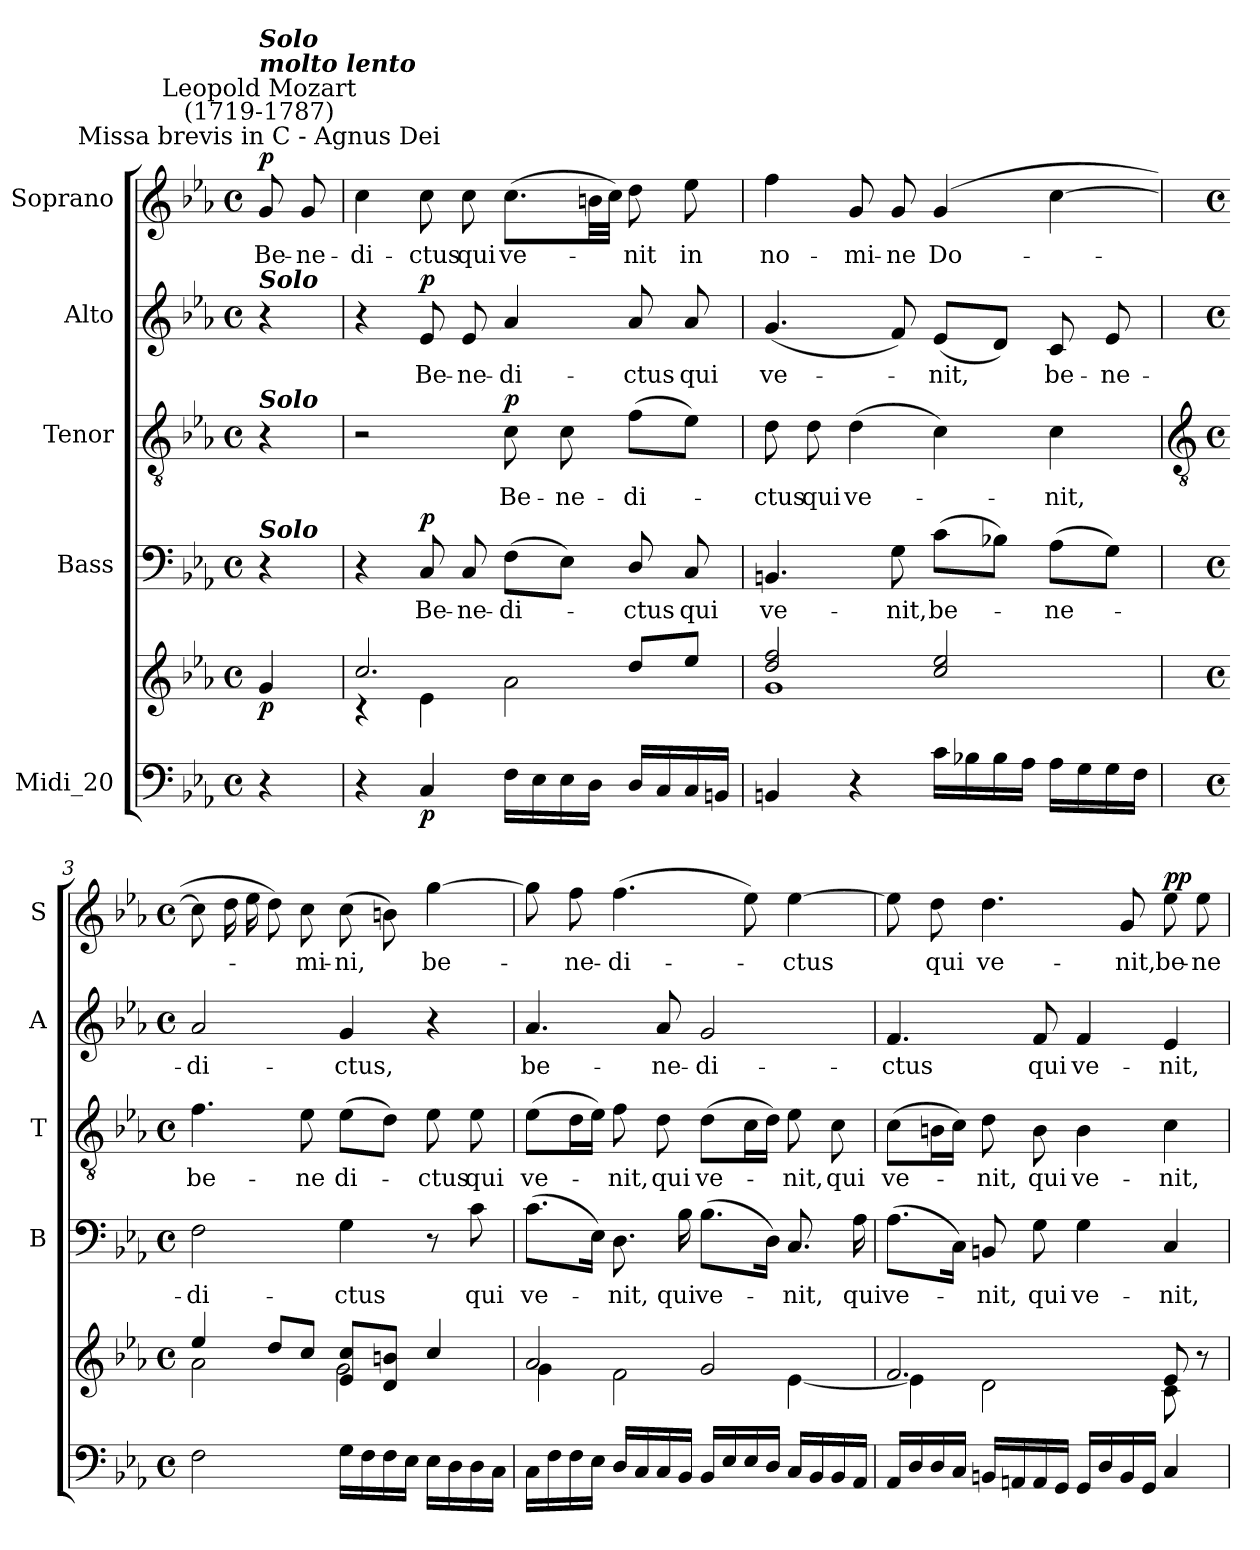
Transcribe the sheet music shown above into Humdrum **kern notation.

**kern	**kern	**dynam	**kern	**text	**dynam	**kern	**text	**dynam	**kern	**text	**dynam	**kern	**text	**dynam
*part5	*part5	*part5	*part4	*part4	*part4	*part3	*part3	*part3	*part2	*part2	*part2	*part1	*part1	*part1
*staff6	*staff5	*staff5/6	*staff4	*staff4	*staff4	*staff3	*staff3	*staff3	*staff2	*staff2	*staff2	*staff1	*staff1	*staff1
*I"Midi_20	*	*	*I"Bass	*	*	*I"Tenor	*	*	*I"Alto	*	*	*I"Soprano	*	*
*	*	*	*I'B	*	*	*I'T	*	*	*I'A	*	*	*I'S	*	*
*clefF4	*clefG2	*	*clefF4	*	*	*clefGv2	*	*	*clefG2	*	*	*clefG2	*	*
*k[b-e-a-]	*k[b-e-a-]	*	*k[b-e-a-]	*	*	*k[b-e-a-]	*	*	*k[b-e-a-]	*	*	*k[b-e-a-]	*	*
*E-:	*E-:	*	*E-:	*	*	*E-:	*	*	*E-:	*	*	*E-:	*	*
*M4/4	*M4/4	*	*M4/4	*	*	*M4/4	*	*	*M4/4	*	*	*M4/4	*	*
*met(c)	*met(c)	*	*met(c)	*	*	*met(c)	*	*	*met(c)	*	*	*met(c)	*	*
=	=	=	=	=	=	=	=	=	=	=	=	=	=	=
*	*^	*	*	*	*	*	*	*	*	*	*	*	*	*
!	!	!	!	!	!	!	!	!	!	!	!	!	!LO:TX:a:cj:t=Missa brevis in C - Agnus Dei	!	!
!	!	!	!	!	!	!	!	!	!	!	!	!	!LO:TX:a:cj:t=Leopold Mozart\n(1719-1787)	!	!
!	!	!	!	!	!	!	!	!	!	!	!	!	!LO:TX:a:Bi:t=molto lento	!	!
!	!	!	!	!	!	!	!	!	!	!	!	!	!LO:TX:a:Bi:t=Solo	!	!
!	!	!	!	!	!	!	!	!	!	!LO:TX:a:Bi:t=Solo	!	!	!	!	!
!	!	!	!	!	!	!	!LO:TX:a:Bi:t=Solo	!	!	!	!	!	!	!	!
!	!	!	!	!LO:TX:a:Bi:t=Solo	!	!	!	!	!	!	!	!	!	!	!
!	!	!	!LO:DY:b	!	!	!	!	!	!	!	!	!	!	!LO:LY:b	!LO:DY:b
4r	4g/	4ryy	p	4r	.	.	4r	.	.	4r	.	.	8g	Be-	p
!	!	!	!	!	!	!	!	!	!	!	!	!	!	!LO:LY:b	!
.	.	.	.	.	.	.	.	.	.	.	.	.	8g	-ne-	.
=1	=1	=1	=1	=1	=1	=1	=1	=1	=1	=1	=1	=1	=1	=1	=1
!	!	!	!	!	!	!	!	!	!	!	!	!	!	!LO:LY:b	!
4r	2.cc/	4r	.	4r	.	.	2r	.	.	4r	.	.	4cc	-di-	.
!	!	!	!LO:DY:b=2	!	!LO:LY:b	!LO:DY:b	!	!	!	!	!LO:LY:b	!LO:DY:b	!	!LO:LY:b	!
4C	.	4e-\	p	8C	Be-	p	.	.	.	8e-	Be-	p	8cc	-ctus	.
!	!	!	!	!	!LO:LY:b	!	!	!	!	!	!LO:LY:b	!	!	!LO:LY:b	!
.	.	.	.	8C	-ne-	.	.	.	.	8e-	-ne-	.	8cc	qui	.
!	!	!	!	!	!LO:LY:b	!	!	!LO:LY:b	!LO:DY:b	!	!LO:LY:b	!	!	!LO:LY:b	!
16FLL	.	2a-\	.	(>8FL	-di-	.	8c	Be-	p	4a-	-di-	.	(>8.ccL	ve-	.
16E-	.	.	.	.	.	.	.	.	.	.	.	.	.	.	.
!	!	!	!	!	!	!	!	!LO:LY:b	!	!	!	!	!	!	!
16E-	.	.	.	8E-J)	.	.	8c	-ne-	.	.	.	.	.	.	.
16DJJ	.	.	.	.	.	.	.	.	.	.	.	.	32bnLL	.	.
.	.	.	.	.	.	.	.	.	.	.	.	.	32ccJJJ)	.	.
!	!	!	!	!	!LO:LY:b	!	!	!LO:LY:b	!	!	!LO:LY:b	!	!	!LO:LY:b	!
16DLL	8dd/L	.	.	8D/	ctus	.	(>8fL	-di-	.	8a-	-ctus	.	8dd	nit	.
16C	.	.	.	.	.	.	.	.	.	.	.	.	.	.	.
!	!	!	!	!	!LO:LY:b	!	!	!	!	!	!LO:LY:b	!	!	!LO:LY:b	!
16C	8ee-/J	.	.	8C	qui	.	8e-J)	.	.	8a-	qui	.	8ee-	in	.
16BBnJJ	.	.	.	.	.	.	.	.	.	.	.	.	.	.	.
=2	=2	=2	=2	=2	=2	=2	=2	=2	=2	=2	=2	=2	=2	=2	=2
!	!	!	!	!	!LO:LY:b	!	!	!LO:LY:b	!	!	!LO:LY:b	!	!	!LO:LY:b	!
4BBn	2dd/ 2ff/	1g\	.	4.BBn	ve-	.	8d	ctus	.	(<4.g	ve-	.	4ff	no-	.
!	!	!	!	!	!	!	!	!LO:LY:b	!	!	!	!	!	!	!
.	.	.	.	.	.	.	8d	qui	.	.	.	.	.	.	.
!	!	!	!	!	!	!	!	!LO:LY:b	!	!	!	!	!	!LO:LY:b	!
4r	.	.	.	.	.	.	(>4d	ve-	.	.	.	.	8g	-mi-	.
!	!	!	!	!	!LO:LY:b	!	!	!	!	!	!	!	!	!LO:LY:b	!
.	.	.	.	8G	-nit,	.	.	.	.	8f)	.	.	8g	-ne	.
!	!	!	!	!	!LO:LY:b	!	!	!	!	!	!LO:LY:b	!	!	!LO:LY:b	!
16cLL	2cc/ 2ee-/	.	.	(>8cL	be-	.	4c)	.	.	(<8e-L	nit,	.	(>4g	Do-	.
16B-X	.	.	.	.	.	.	.	.	.	.	.	.	.	.	.
16B-	.	.	.	8B-XJ)	.	.	.	.	.	8dJ)	.	.	.	.	.
16A-JJ	.	.	.	.	.	.	.	.	.	.	.	.	.	.	.
!	!	!	!	!	!LO:LY:b	!	!	!LO:LY:b	!	!	!LO:LY:b	!	!	!	!
16A-LL	.	.	.	(>8A-L	ne-	.	4c	nit,	.	8c	be-	.	[4cc	.	.
16G	.	.	.	.	.	.	.	.	.	.	.	.	.	.	.
!	!	!	!	!	!	!	!	!	!	!	!LO:LY:b	!	!	!	!
16G	.	.	.	8GJ)	.	.	.	.	.	8e-	-ne-	.	.	.	.
16FJJ	.	.	.	.	.	.	.	.	.	.	.	.	.	.	.
!!LO:LB:g=z
=3	=3	=3	=3	=3	=3	=3	=3	=3	=3	=3	=3	=3	=3	=3	=3
*	*	*	*	*	*	*	*clefGv2	*	*	*	*	*	*	*	*
*M4/4	*M4/4	*	*	*M4/4	*	*	*M4/4	*	*	*M4/4	*	*	*M4/4	*	*
*met(c)	*met(c)	*	*	*met(c)	*	*	*met(c)	*	*	*met(c)	*	*	*met(c)	*	*
!	!	!	!	!	!LO:LY:b	!	!	!LO:LY:b	!	!	!LO:LY:b	!	!	!	!
2F	4ee-/	2a-\	.	2F	di-	.	4.f	be-	.	2a-	-di-	.	8ccL]	.	.
.	.	.	.	.	.	.	.	.	.	.	.	.	16ddL	.	.
.	.	.	.	.	.	.	.	.	.	.	.	.	16ee-	.	.
.	8dd/L	.	.	.	.	.	.	.	.	.	.	.	8ddJ)	.	.
!	!	!	!	!	!	!	!	!LO:LY:b	!	!	!	!	!	!LO:LY:b	!
.	8cc/J	.	.	.	.	.	8e-	-ne	.	.	.	.	8cc	mi-	.
!	!	!	!	!	!LO:LY:b	!	!	!LO:LY:b	!	!	!LO:LY:b	!	!	!LO:LY:b	!
16GLL	8e-/ 8cc/L	2g\	.	4G	-ctus	.	(>8e-L	di-	.	4g	-ctus,	.	(>8ccL	-ni,	.
16F	.	.	.	.	.	.	.	.	.	.	.	.	.	.	.
16F	8d/ 8bn/J	.	.	.	.	.	8dJ)	.	.	.	.	.	8bnJ)	.	.
16E-JJ	.	.	.	.	.	.	.	.	.	.	.	.	.	.	.
!	!	!	!	!	!	!	!	!LO:LY:b	!	!	!	!	!	!LO:LY:b	!
16E-LL	4cc/	.	.	8r	.	.	8e-	ctus	.	4r	.	.	[4gg	be-	.
16D	.	.	.	.	.	.	.	.	.	.	.	.	.	.	.
!	!	!	!	!	!LO:LY:b	!	!	!LO:LY:b	!	!	!	!	!	!	!
16D	.	.	.	8c	qui	.	8e-	qui	.	.	.	.	.	.	.
16CJJ	.	.	.	.	.	.	.	.	.	.	.	.	.	.	.
=4	=4	=4	=4	=4	=4	=4	=4	=4	=4	=4	=4	=4	=4	=4	=4
!	!	!	!	!	!LO:LY:b	!	!	!LO:LY:b	!	!	!LO:LY:b	!	!	!	!
16CLL	2a-/	4g\	.	(>8.cL	ve-	.	(>8e-L	ve-	.	4.a-	be-	.	8gg]	.	.
16F	.	.	.	.	.	.	.	.	.	.	.	.	.	.	.
!	!	!	!	!	!	!	!	!	!	!	!	!	!	!LO:LY:b	!
16F	.	.	.	.	.	.	16dL	.	.	.	.	.	8ff	ne-	.
16E-JJ	.	.	.	16E-J)	.	.	16e-JJ)	.	.	.	.	.	.	.	.
!	!	!	!	!	!LO:LY:b	!	!	!LO:LY:b	!	!	!	!	!	!LO:LY:b	!
16DLL	.	2f\	.	8.D	nit,	.	8f	nit,	.	.	.	.	(>4.ff	-di-	.
16C	.	.	.	.	.	.	.	.	.	.	.	.	.	.	.
!	!	!	!	!	!	!	!	!LO:LY:b	!	!	!LO:LY:b	!	!	!	!
16C	.	.	.	.	.	.	8d	qui	.	8a-	-ne-	.	.	.	.
!	!	!	!	!	!LO:LY:b	!	!	!	!	!	!	!	!	!	!
16BB-JJ	.	.	.	16B-	qui	.	.	.	.	.	.	.	.	.	.
!	!	!	!	!	!LO:LY:b	!	!	!LO:LY:b	!	!	!LO:LY:b	!	!	!	!
16BB-LL	2g/	.	.	(>8.B-L	ve-	.	(>8dL	ve-	.	2g	-di-	.	.	.	.
16E-	.	.	.	.	.	.	.	.	.	.	.	.	.	.	.
16E-	.	.	.	.	.	.	16cL	.	.	.	.	.	8ee-)	.	.
16DJJ	.	.	.	16DJ)	.	.	16dJJ)	.	.	.	.	.	.	.	.
!	!	!	!	!	!LO:LY:b	!	!	!LO:LY:b	!	!	!	!	!	!LO:LY:b	!
16CLL	.	[4e-\	.	8.C	nit,	.	8e-	nit,	.	.	.	.	[4ee-	ctus	.
16BB-	.	.	.	.	.	.	.	.	.	.	.	.	.	.	.
!	!	!	!	!	!	!	!	!LO:LY:b	!	!	!	!	!	!	!
16BB-	.	.	.	.	.	.	8c	qui	.	.	.	.	.	.	.
!	!	!	!	!	!LO:LY:b	!	!	!	!	!	!	!	!	!	!
16AA-JJ	.	.	.	16A-	qui	.	.	.	.	.	.	.	.	.	.
=5	=5	=5	=5	=5	=5	=5	=5	=5	=5	=5	=5	=5	=5	=5	=5
!	!	!	!	!	!LO:LY:b	!	!	!LO:LY:b	!	!	!LO:LY:b	!	!	!	!
16AA-LL	2.f/	4e-\]	.	(>8.A-L	ve-	.	(>8cL	ve-	.	4.f	-ctus	.	8ee-]	.	.
16D	.	.	.	.	.	.	.	.	.	.	.	.	.	.	.
!	!	!	!	!	!	!	!	!	!	!	!	!	!	!LO:LY:b	!
16D	.	.	.	.	.	.	16BnL	.	.	.	.	.	8dd	qui	.
16CJJ	.	.	.	16CJ)	.	.	16cJJ)	.	.	.	.	.	.	.	.
!	!	!	!	!	!LO:LY:b	!	!	!LO:LY:b	!	!	!	!	!	!LO:LY:b	!
16BBnLL	.	2d\	.	8BBn	nit,	.	8d	nit,	.	.	.	.	4.dd	ve-	.
16AAn	.	.	.	.	.	.	.	.	.	.	.	.	.	.	.
!	!	!	!	!	!LO:LY:b	!	!	!LO:LY:b	!	!	!LO:LY:b	!	!	!	!
16AA	.	.	.	8G	qui	.	8B	qui	.	8f	qui	.	.	.	.
16GGJJ	.	.	.	.	.	.	.	.	.	.	.	.	.	.	.
!	!	!	!	!	!LO:LY:b	!	!	!LO:LY:b	!	!	!LO:LY:b	!	!	!	!
16GGLL	.	.	.	4G	ve-	.	4B	ve-	.	4f	ve-	.	.	.	.
16D	.	.	.	.	.	.	.	.	.	.	.	.	.	.	.
!	!	!	!	!	!	!	!	!	!	!	!	!	!	!LO:LY:b	!
16BB	.	.	.	.	.	.	.	.	.	.	.	.	8g	-nit,	.
16GGJJ	.	.	.	.	.	.	.	.	.	.	.	.	.	.	.
!	!	!	!	!	!LO:LY:b	!	!	!LO:LY:b	!	!	!LO:LY:b	!	!	!LO:LY:b	!LO:DY:b
4C	8e-/	8c\	.	4C	-nit,	.	4c	-nit,	.	4e-	-nit,	.	8ee-	be-	pp
!	!	!	!	!	!	!	!	!	!	!	!	!	!	!LO:LY:b	!
.	8r	8ryy	.	.	.	.	.	.	.	.	.	.	8ee-	-ne-	.
*	*v	*v	*	*	*	*	*	*	*	*	*	*	*	*	*
=	=	=	=	=	=	=	=	=	=	=	=	=	=	=
*-	*-	*-	*-	*-	*-	*-	*-	*-	*-	*-	*-	*-	*-	*-
